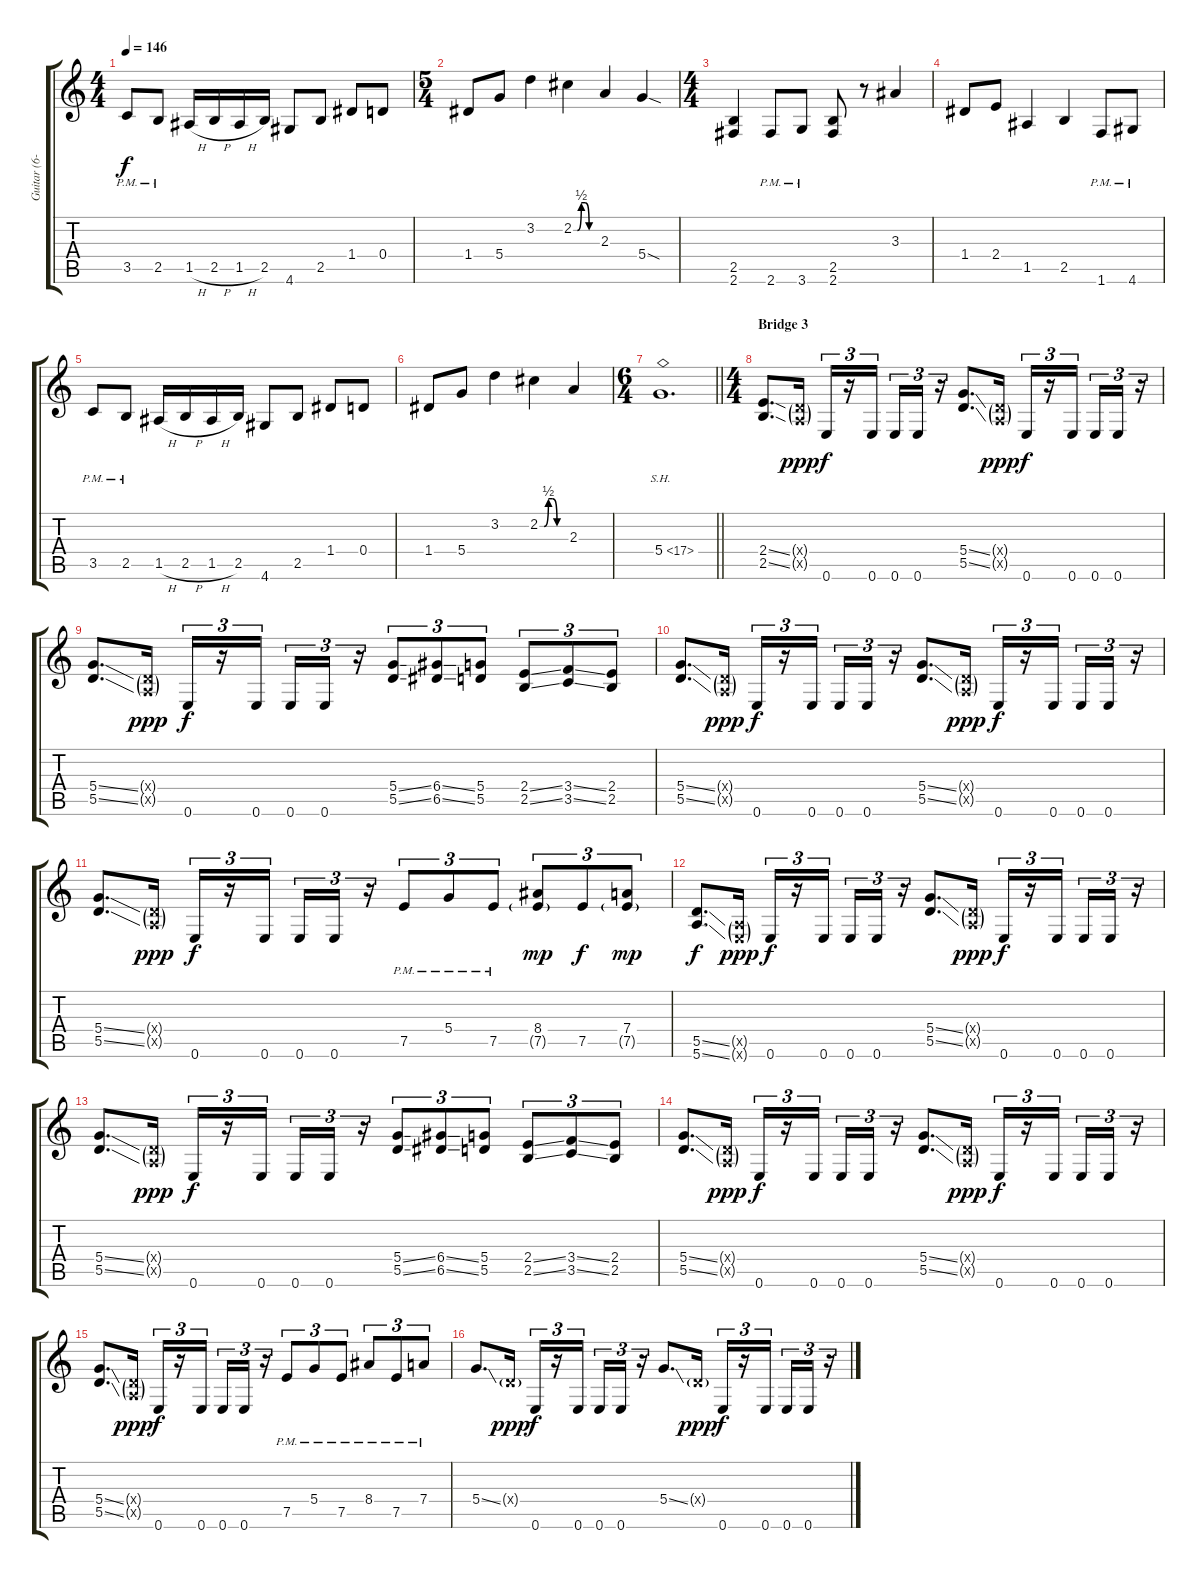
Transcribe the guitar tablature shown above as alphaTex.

\track ("Guitar (6-string)" "Guitar (6-") {instrument distortionguitar}
\staff {score tabs}
\tuning (E4 B3 G3 D3 A2 E2) {hide}
\ts (4 4)
\tempo 146
\clef g2
\ks c
3.5{pm}.8{dy f} 2.5{pm}.8 1.5{h}.16 2.5{h}.16 1.5{h}.16 2.5.16 4.6.8 2.5.8 1.4.8 0.4.8 |
\ts (5 4)
1.4.8 5.4.8 3.2.4 2.2{be (custom 0 0 10 0 20 2 30 2 40 0 60 0)}.4 2.3.4 5.4{sod}.4 |
\ts (4 4)
(2.5 2.6).4 2.6{pm}.8 3.6{pm}.8 (2.5 2.6).8 r.8 3.3.4 |
1.4.8 2.4.8 1.5.4 2.5.4 1.6{pm}.8 4.6{pm}.8 |
3.5{pm}.8 2.5{pm}.8 1.5{h}.16 2.5{h}.16 1.5{h}.16 2.5.16 4.6.8 2.5.8 1.4.8 0.4.8 |
1.4.8 5.4.8 3.2.4 2.2{be (custom 0 0 10 0 20 2 30 2 40 0 60 0)}.4 2.3.4 |
\ts (6 4)
\barLineRight lightlight
5.4{sh 12}.1{d} |
\ts (4 4)
\section ("" "Bridge 3")
(2.4{ss} 2.5{ss}).8{d} (0.4{g x} 0.5{g x}).16{dy ppp} 0.6.16{tu (3 2) dy f} r.16{tu (3 2)} 0.6.16{tu (3 2) beam splitsecondary} 0.6.16{tu (3 2)} 0.6.16{tu (3 2)} r.16{tu (3 2)} (5.4{ss} 5.5{ss}).8{d} (0.4{g x} 0.5{g x}).16{dy ppp} 0.6.16{tu (3 2) dy f} r.16{tu (3 2)} 0.6.16{tu (3 2) beam splitsecondary} 0.6.16{tu (3 2)} 0.6.16{tu (3 2)} r.16{tu (3 2)} |
(5.4{ss} 5.5{ss}).8{d} (0.4{g x} 0.5{g x}).16{dy ppp} 0.6.16{tu (3 2) dy f} r.16{tu (3 2)} 0.6.16{tu (3 2) beam splitsecondary} 0.6.16{tu (3 2)} 0.6.16{tu (3 2)} r.16{tu (3 2)} (5.4{ss} 5.5{ss}).8{tu (3 2)} (6.4{ss} 6.5{ss}).8{tu (3 2)} (5.4 5.5).8{tu (3 2)} (2.4{ss} 2.5{ss}).8{tu (3 2)} (3.4{ss} 3.5{ss}).8{tu (3 2)} (2.4 2.5).8{tu (3 2)} |
(5.4{ss} 5.5{ss}).8{d} (0.4{g x} 0.5{g x}).16{dy ppp} 0.6.16{tu (3 2) dy f} r.16{tu (3 2)} 0.6.16{tu (3 2) beam splitsecondary} 0.6.16{tu (3 2)} 0.6.16{tu (3 2)} r.16{tu (3 2)} (5.4{ss} 5.5{ss}).8{d} (0.4{g x} 0.5{g x}).16{dy ppp} 0.6.16{tu (3 2) dy f} r.16{tu (3 2)} 0.6.16{tu (3 2) beam splitsecondary} 0.6.16{tu (3 2)} 0.6.16{tu (3 2)} r.16{tu (3 2)} |
(5.4{ss} 5.5{ss}).8{d} (0.4{g x} 0.5{g x}).16{dy ppp} 0.6.16{tu (3 2) dy f} r.16{tu (3 2)} 0.6.16{tu (3 2) beam splitsecondary} 0.6.16{tu (3 2)} 0.6.16{tu (3 2)} r.16{tu (3 2)} 7.5{pm}.8{tu (3 2)} 5.4{pm}.8{tu (3 2)} 7.5{pm}.8{tu (3 2)} (8.4 7.5{g}).8{tu (3 2) dy mp} 7.5.8{tu (3 2) dy f} (7.4 7.5{g}).8{tu (3 2) dy mp} |
(5.5{ss} 5.6{ss}).8{d dy f} (0.5{g x} 0.6{g x}).16{dy ppp} 0.6.16{tu (3 2) dy f} r.16{tu (3 2)} 0.6.16{tu (3 2) beam splitsecondary} 0.6.16{tu (3 2)} 0.6.16{tu (3 2)} r.16{tu (3 2)} (5.4{ss} 5.5{ss}).8{d} (0.4{g x} 0.5{g x}).16{dy ppp} 0.6.16{tu (3 2) dy f} r.16{tu (3 2)} 0.6.16{tu (3 2) beam splitsecondary} 0.6.16{tu (3 2)} 0.6.16{tu (3 2)} r.16{tu (3 2)} |
(5.4{ss} 5.5{ss}).8{d} (0.4{g x} 0.5{g x}).16{dy ppp} 0.6.16{tu (3 2) dy f} r.16{tu (3 2)} 0.6.16{tu (3 2) beam splitsecondary} 0.6.16{tu (3 2)} 0.6.16{tu (3 2)} r.16{tu (3 2)} (5.4{ss} 5.5{ss}).8{tu (3 2)} (6.4{ss} 6.5{ss}).8{tu (3 2)} (5.4 5.5).8{tu (3 2)} (2.4{ss} 2.5{ss}).8{tu (3 2)} (3.4{ss} 3.5{ss}).8{tu (3 2)} (2.4 2.5).8{tu (3 2)} |
(5.4{ss} 5.5{ss}).8{d} (0.4{g x} 0.5{g x}).16{dy ppp} 0.6.16{tu (3 2) dy f} r.16{tu (3 2)} 0.6.16{tu (3 2) beam splitsecondary} 0.6.16{tu (3 2)} 0.6.16{tu (3 2)} r.16{tu (3 2)} (5.4{ss} 5.5{ss}).8{d} (0.4{g x} 0.5{g x}).16{dy ppp} 0.6.16{tu (3 2) dy f} r.16{tu (3 2)} 0.6.16{tu (3 2) beam splitsecondary} 0.6.16{tu (3 2)} 0.6.16{tu (3 2)} r.16{tu (3 2)} |
(5.4{ss} 5.5{ss}).8{d} (0.4{g x} 0.5{g x}).16{dy ppp} 0.6.16{tu (3 2) dy f} r.16{tu (3 2)} 0.6.16{tu (3 2) beam splitsecondary} 0.6.16{tu (3 2)} 0.6.16{tu (3 2)} r.16{tu (3 2)} 7.5{pm}.8{tu (3 2)} 5.4{pm}.8{tu (3 2)} 7.5{pm}.8{tu (3 2)} 8.4{pm}.8{tu (3 2)} 7.5{pm}.8{tu (3 2)} 7.4{pm}.8{tu (3 2)} |
5.4{ss}.8{d} 0.4{g x}.16{dy ppp} 0.6.16{tu (3 2) dy f} r.16{tu (3 2)} 0.6.16{tu (3 2) beam splitsecondary} 0.6.16{tu (3 2)} 0.6.16{tu (3 2)} r.16{tu (3 2)} 5.4{ss}.8{d} 0.4{g x}.16{dy ppp} 0.6.16{tu (3 2) dy f} r.16{tu (3 2)} 0.6.16{tu (3 2) beam splitsecondary} 0.6.16{tu (3 2)} 0.6.16{tu (3 2)} r.16{tu (3 2)}
